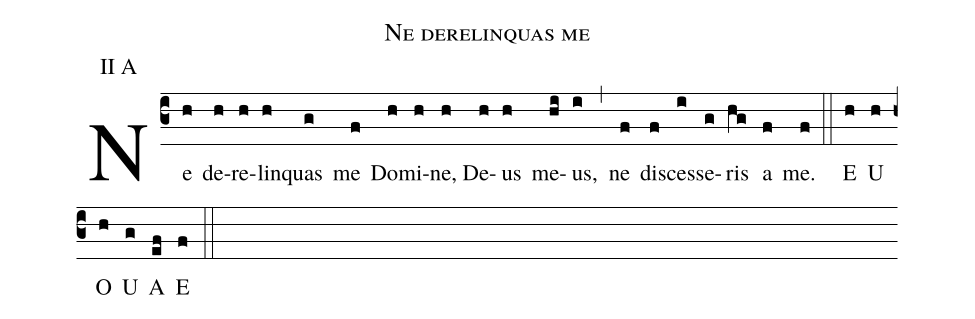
name: Ne derelinquas me;
annotation: II A;
mode: 2;
%%
(c3)
Ne(h) de(h)re(h)lin(h)quas(g) me(f) Do(h)mi(h)ne(h), De(h)us(h) me(hi)us,(i) (,)
ne(f) di(f)sces(i)se(g)ris(hg) a(f) me.(f) (::)
E(h) U(h) O(h) U(g) A(ef) E(f) (::)
